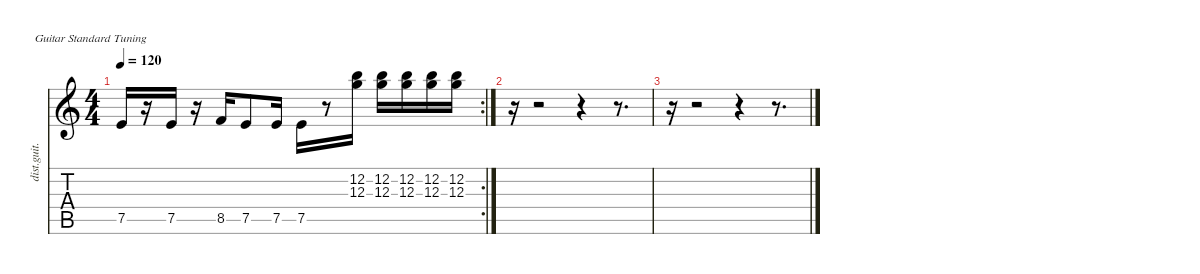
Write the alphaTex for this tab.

\defaultSystemsLayout 4
\hideDynamics
\bracketExtendMode nobrackets
\otherSystemsTrackNameOrientation horizontal
\track ("Mini Riff" "dist.guit.") {instrument distortionguitar}
\staff {score tabs}
\tuning (E4 B3 G3 D3 A2 E2)
\rc 2
\ts (4 4)
\tempo 120
\clef g2
\ks c
7.5.16{dy f beam Up} r.16{beam Up} 7.5.16{beam Up} r.16{beam Up} 8.5.16{beam Up} 7.5.8{beam Up} 7.5.16{beam Up} 7.5.16{beam Down} r.8{beam Down} (12.2 12.3).16{beam Down} (12.2 12.3).16{beam Down} (12.2 12.3).16{beam Down} (12.2 12.3).16{beam Down} (12.2 12.3).16{beam Down} |
r.16{beam Down} r.2{beam Down} r.4{beam Down} r.8{d beam Down} |
r.16{beam Down} r.2{beam Down} r.4{beam Down} r.8{d beam Down}
